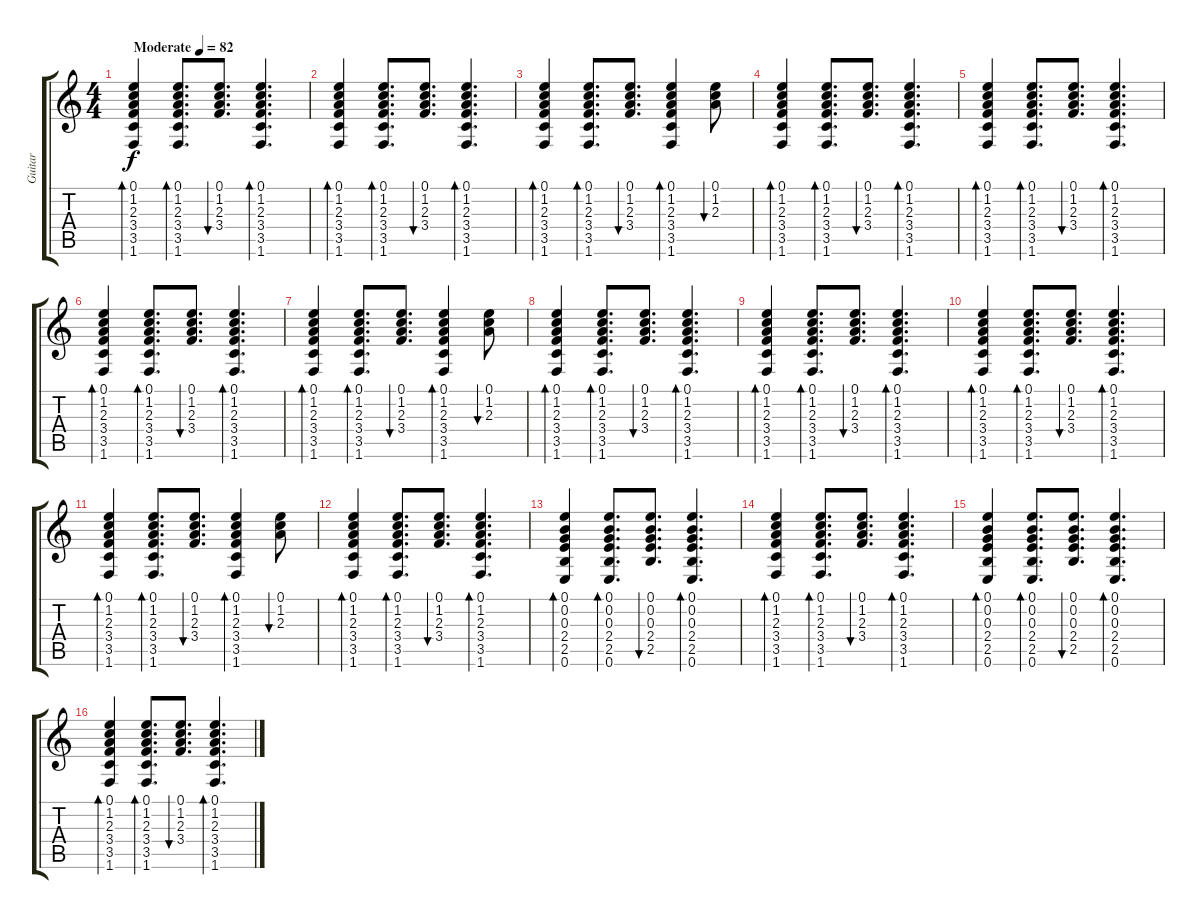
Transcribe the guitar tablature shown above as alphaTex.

\track ("Guitar" "Guitar") {instrument acousticguitarsteel}
\staff {score tabs}
\tuning (E4 B3 G3 D3 A2 E2) {hide}
\ts (4 4)
\tempo (82 "Moderate")
\clef g2
\ks c
(0.1 1.2 2.3 3.4 3.5 1.6).4{bd 120 dy f instrument acousticguitarsteel} (0.1 1.2 2.3 3.4 3.5 1.6).8{d bd 30} (0.1 1.2 2.3 3.4).8{d bu 60} (0.1 1.2 2.3 3.4 3.5 1.6).4{d bd 30} |
(0.1 1.2 2.3 3.4 3.5 1.6).4{bd 120} (0.1 1.2 2.3 3.4 3.5 1.6).8{d bd 30} (0.1 1.2 2.3 3.4).8{d bu 60} (0.1 1.2 2.3 3.4 3.5 1.6).4{d bd 30} |
(0.1 1.2 2.3 3.4 3.5 1.6).4{bd 120} (0.1 1.2 2.3 3.4 3.5 1.6).8{d bd 30} (0.1 1.2 2.3 3.4).8{d bu 60} (0.1 1.2 2.3 3.4 3.5 1.6).4{bd 30} (0.1 1.2 2.3).8{bu 60} |
(0.1 1.2 2.3 3.4 3.5 1.6).4{bd 120} (0.1 1.2 2.3 3.4 3.5 1.6).8{d bd 30} (0.1 1.2 2.3 3.4).8{d bu 60} (0.1 1.2 2.3 3.4 3.5 1.6).4{d bd 30} |
(0.1 1.2 2.3 3.4 3.5 1.6).4{bd 120} (0.1 1.2 2.3 3.4 3.5 1.6).8{d bd 30} (0.1 1.2 2.3 3.4).8{d bu 60} (0.1 1.2 2.3 3.4 3.5 1.6).4{d bd 30} |
(0.1 1.2 2.3 3.4 3.5 1.6).4{bd 120} (0.1 1.2 2.3 3.4 3.5 1.6).8{d bd 30} (0.1 1.2 2.3 3.4).8{d bu 60} (0.1 1.2 2.3 3.4 3.5 1.6).4{d bd 30} |
(0.1 1.2 2.3 3.4 3.5 1.6).4{bd 120} (0.1 1.2 2.3 3.4 3.5 1.6).8{d bd 30} (0.1 1.2 2.3 3.4).8{d bu 60} (0.1 1.2 2.3 3.4 3.5 1.6).4{bd 30} (0.1 1.2 2.3).8{bu 60} |
(0.1 1.2 2.3 3.4 3.5 1.6).4{bd 120} (0.1 1.2 2.3 3.4 3.5 1.6).8{d bd 30} (0.1 1.2 2.3 3.4).8{d bu 60} (0.1 1.2 2.3 3.4 3.5 1.6).4{d bd 30} |
(0.1 1.2 2.3 3.4 3.5 1.6).4{bd 120} (0.1 1.2 2.3 3.4 3.5 1.6).8{d bd 30} (0.1 1.2 2.3 3.4).8{d bu 60} (0.1 1.2 2.3 3.4 3.5 1.6).4{d bd 30} |
(0.1 1.2 2.3 3.4 3.5 1.6).4{bd 120} (0.1 1.2 2.3 3.4 3.5 1.6).8{d bd 30} (0.1 1.2 2.3 3.4).8{d bu 60} (0.1 1.2 2.3 3.4 3.5 1.6).4{d bd 30} |
(0.1 1.2 2.3 3.4 3.5 1.6).4{bd 120} (0.1 1.2 2.3 3.4 3.5 1.6).8{d bd 30} (0.1 1.2 2.3 3.4).8{d bu 60} (0.1 1.2 2.3 3.4 3.5 1.6).4{bd 30} (0.1 1.2 2.3).8{bu 60} |
(0.1 1.2 2.3 3.4 3.5 1.6).4{bd 120} (0.1 1.2 2.3 3.4 3.5 1.6).8{d bd 30} (0.1 1.2 2.3 3.4).8{d bu 60} (0.1 1.2 2.3 3.4 3.5 1.6).4{d bd 30} |
(0.1 0.2 0.3 2.4 2.5 0.6).4{bd 120} (0.1 0.2 0.3 2.4 2.5 0.6).8{d bd 30} (0.1 0.2 0.3 2.4 2.5).8{d bu 60} (0.1 0.2 0.3 2.4 2.5 0.6).4{d bd 30} |
(0.1 1.2 2.3 3.4 3.5 1.6).4{bd 120} (0.1 1.2 2.3 3.4 3.5 1.6).8{d bd 30} (0.1 1.2 2.3 3.4).8{d bu 60} (0.1 1.2 2.3 3.4 3.5 1.6).4{d bd 30} |
(0.1 0.2 0.3 2.4 2.5 0.6).4{bd 120} (0.1 0.2 0.3 2.4 2.5 0.6).8{d bd 30} (0.1 0.2 0.3 2.4 2.5).8{d bu 60} (0.1 0.2 0.3 2.4 2.5 0.6).4{d bd 30} |
(0.1 1.2 2.3 3.4 3.5 1.6).4{bd 120} (0.1 1.2 2.3 3.4 3.5 1.6).8{d bd 30} (0.1 1.2 2.3 3.4).8{d bu 60} (0.1 1.2 2.3 3.4 3.5 1.6).4{d bd 30}
